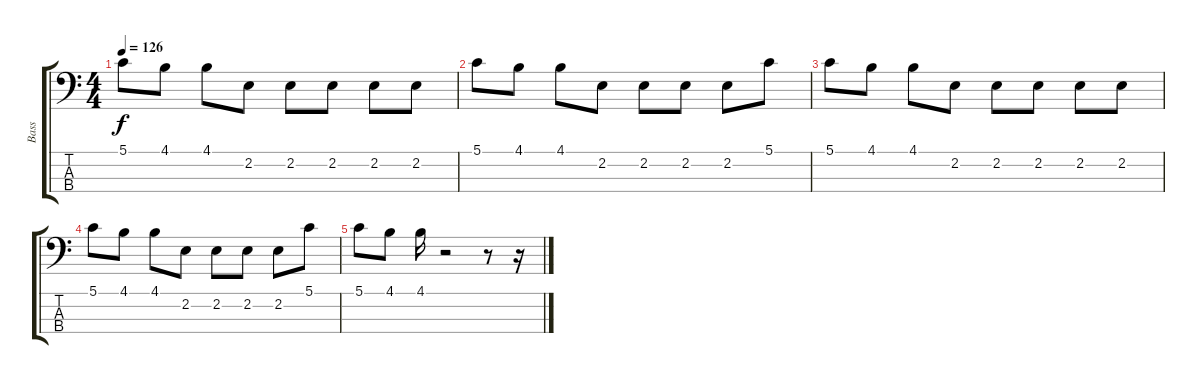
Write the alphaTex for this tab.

\track ("Bass" "Bass") {instrument electricbasspick}
\staff {score tabs}
\tuning (G2 D2 A1 E1) {hide}
\ts (4 4)
\tempo 126
\clef f4
\ks c
5.1.8{dy f} 4.1.8 4.1.8 2.2.8 2.2.8 2.2.8 2.2.8 2.2.8 |
5.1.8 4.1.8 4.1.8 2.2.8 2.2.8 2.2.8 2.2.8 5.1.8 |
5.1.8 4.1.8 4.1.8 2.2.8 2.2.8 2.2.8 2.2.8 2.2.8 |
5.1.8 4.1.8 4.1.8 2.2.8 2.2.8 2.2.8 2.2.8 5.1.8 |
5.1.8 4.1.8 4.1.16 r.2 r.8 r.16
